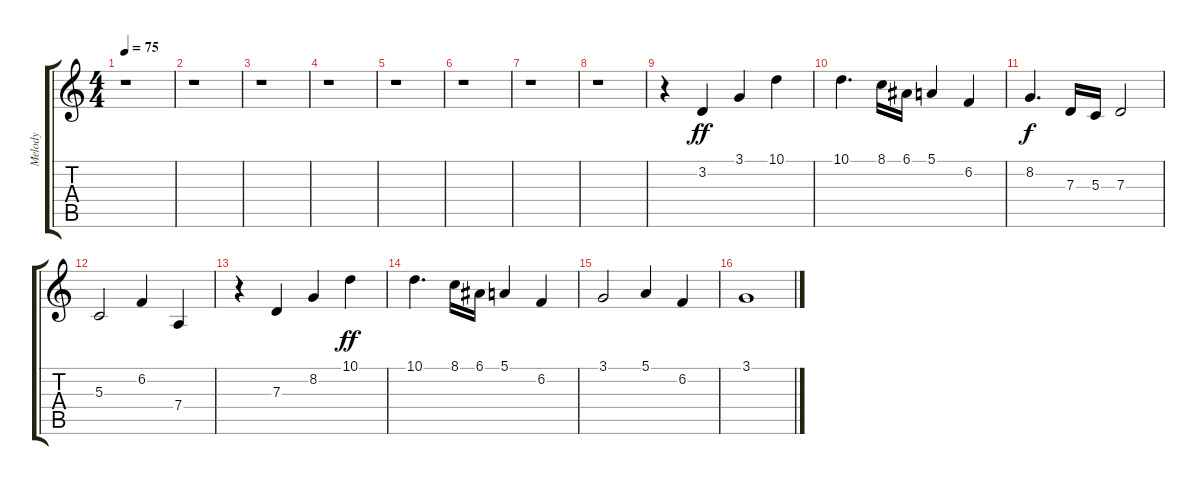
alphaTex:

\track ("Melody" "Melody") {instrument shamisen}
\staff {score tabs}
\tuning (E4 B3 G3 D3 A2 E2) {hide}
\ts (4 4)
\tempo 75
\clef g2
\ks c
r.1{dy ff} |
r.1 |
r.1 |
r.1 |
r.1 |
r.1 |
r.1 |
r.1 |
r.4 3.2.4 3.1.4 10.1.4 |
10.1.4{d} 8.1.16 6.1.16 5.1.4 6.2.4 |
8.2.4{d dy f} 7.3.16 5.3.16 7.3.2 |
5.3.2 6.2.4 7.4.4 |
r.4 7.3.4 8.2.4 10.1.4{dy ff} |
10.1.4{d} 8.1.16 6.1.16 5.1.4 6.2.4 |
3.1.2 5.1.4 6.2.4 |
3.1.1
